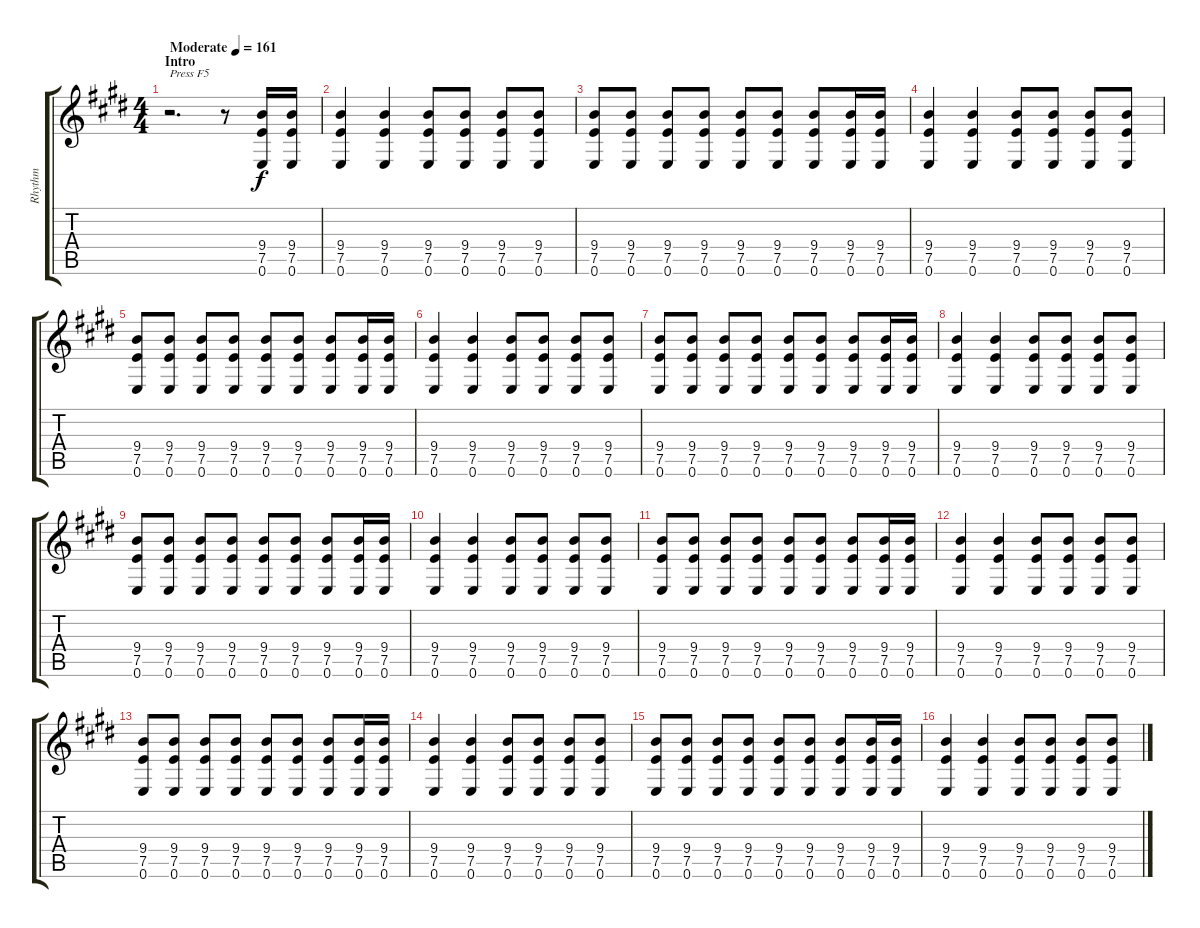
\track ("Rhythm" "Rhythm") {instrument overdrivenguitar}
\staff {score tabs}
\tuning (E4 B3 G3 D3 A2 E2) {hide}
\ts (4 4)
\section ("" "Intro")
\tempo (161 "Moderate")
\clef g2
\ks e
r.2{d txt "Press F5" dy f instrument overdrivenguitar} r.8 (9.4 7.5 0.6).16 (9.4 7.5 0.6).16 |
(9.4 7.5 0.6).4 (9.4 7.5 0.6).4 (9.4 7.5 0.6).8 (9.4 7.5 0.6).8 (9.4 7.5 0.6).8 (9.4 7.5 0.6).8 |
(9.4 7.5 0.6).8 (9.4 7.5 0.6).8 (9.4 7.5 0.6).8 (9.4 7.5 0.6).8 (9.4 7.5 0.6).8 (9.4 7.5 0.6).8 (9.4 7.5 0.6).8 (9.4 7.5 0.6).16 (9.4 7.5 0.6).16 |
(9.4 7.5 0.6).4 (9.4 7.5 0.6).4 (9.4 7.5 0.6).8 (9.4 7.5 0.6).8 (9.4 7.5 0.6).8 (9.4 7.5 0.6).8 |
(9.4 7.5 0.6).8 (9.4 7.5 0.6).8 (9.4 7.5 0.6).8 (9.4 7.5 0.6).8 (9.4 7.5 0.6).8 (9.4 7.5 0.6).8 (9.4 7.5 0.6).8 (9.4 7.5 0.6).16 (9.4 7.5 0.6).16 |
(9.4 7.5 0.6).4 (9.4 7.5 0.6).4 (9.4 7.5 0.6).8 (9.4 7.5 0.6).8 (9.4 7.5 0.6).8 (9.4 7.5 0.6).8 |
(9.4 7.5 0.6).8 (9.4 7.5 0.6).8 (9.4 7.5 0.6).8 (9.4 7.5 0.6).8 (9.4 7.5 0.6).8 (9.4 7.5 0.6).8 (9.4 7.5 0.6).8 (9.4 7.5 0.6).16 (9.4 7.5 0.6).16 |
(9.4 7.5 0.6).4 (9.4 7.5 0.6).4 (9.4 7.5 0.6).8 (9.4 7.5 0.6).8 (9.4 7.5 0.6).8 (9.4 7.5 0.6).8 |
(9.4 7.5 0.6).8 (9.4 7.5 0.6).8 (9.4 7.5 0.6).8 (9.4 7.5 0.6).8 (9.4 7.5 0.6).8 (9.4 7.5 0.6).8 (9.4 7.5 0.6).8 (9.4 7.5 0.6).16 (9.4 7.5 0.6).16 |
(9.4 7.5 0.6).4 (9.4 7.5 0.6).4 (9.4 7.5 0.6).8 (9.4 7.5 0.6).8 (9.4 7.5 0.6).8 (9.4 7.5 0.6).8 |
(9.4 7.5 0.6).8 (9.4 7.5 0.6).8 (9.4 7.5 0.6).8 (9.4 7.5 0.6).8 (9.4 7.5 0.6).8 (9.4 7.5 0.6).8 (9.4 7.5 0.6).8 (9.4 7.5 0.6).16 (9.4 7.5 0.6).16 |
(9.4 7.5 0.6).4 (9.4 7.5 0.6).4 (9.4 7.5 0.6).8 (9.4 7.5 0.6).8 (9.4 7.5 0.6).8 (9.4 7.5 0.6).8 |
(9.4 7.5 0.6).8 (9.4 7.5 0.6).8 (9.4 7.5 0.6).8 (9.4 7.5 0.6).8 (9.4 7.5 0.6).8 (9.4 7.5 0.6).8 (9.4 7.5 0.6).8 (9.4 7.5 0.6).16 (9.4 7.5 0.6).16 |
(9.4 7.5 0.6).4 (9.4 7.5 0.6).4 (9.4 7.5 0.6).8 (9.4 7.5 0.6).8 (9.4 7.5 0.6).8 (9.4 7.5 0.6).8 |
(9.4 7.5 0.6).8 (9.4 7.5 0.6).8 (9.4 7.5 0.6).8 (9.4 7.5 0.6).8 (9.4 7.5 0.6).8 (9.4 7.5 0.6).8 (9.4 7.5 0.6).8 (9.4 7.5 0.6).16 (9.4 7.5 0.6).16 |
(9.4 7.5 0.6).4 (9.4 7.5 0.6).4 (9.4 7.5 0.6).8 (9.4 7.5 0.6).8 (9.4 7.5 0.6).8 (9.4 7.5 0.6).8
